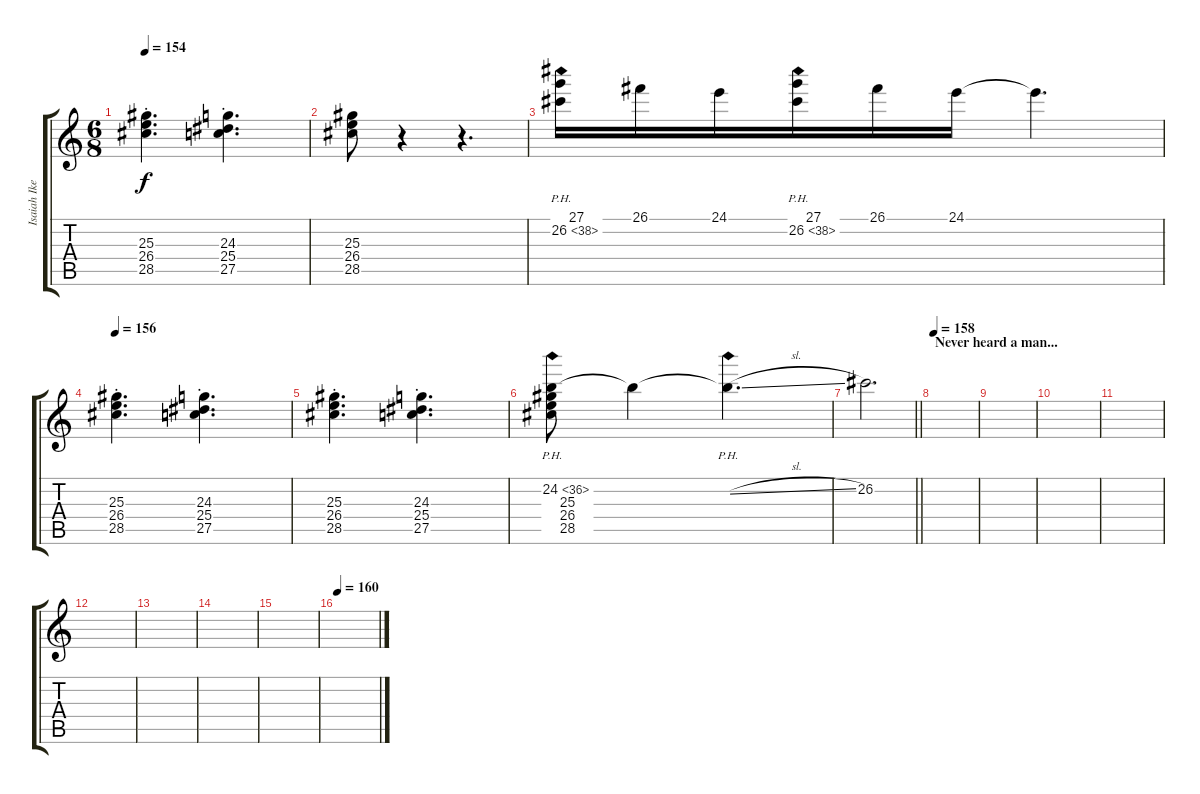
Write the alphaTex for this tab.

\track ("Isaiah Ikey Owens" "Isaiah Ike") {instrument rockorgan}
\staff {score tabs}
\tuning (E4 B3 G3 D3 A2 E2) {hide}
\ts (6 8)
\tempo 154
\clef g2
\ks c
(25.3{st} 26.4{st} 28.5{st}).4{d dy f} (24.3{st} 25.4{st} 27.5{st}).4{d} |
(25.3 26.4 28.5).8 r.4 r.4{d} |
(27.1 26.2{ph 12}).16 26.1.16 24.1.16 (27.1 26.2{ph 12}).16 26.1.16 24.1.16 24.1{t}.4{d} |
\tempo 156
(25.3{st} 26.4{st} 28.5{st}).4{d} (24.3{st} 25.4{st} 27.5{st}).4{d} |
(25.3{st} 26.4{st} 28.5{st}).4{d} (24.3{st} 25.4{st} 27.5{st}).4{d} |
(24.2{ph 12} 25.3 26.4 28.5).8 24.2{t}.4 24.2{ph 12 sl t}.4{d} |
\barLineRight lightlight
26.2.2{d} |
\section ("" "Never heard a man...")
\tempo 158
|
|
|
|
|
|
|
|
\tempo 160
